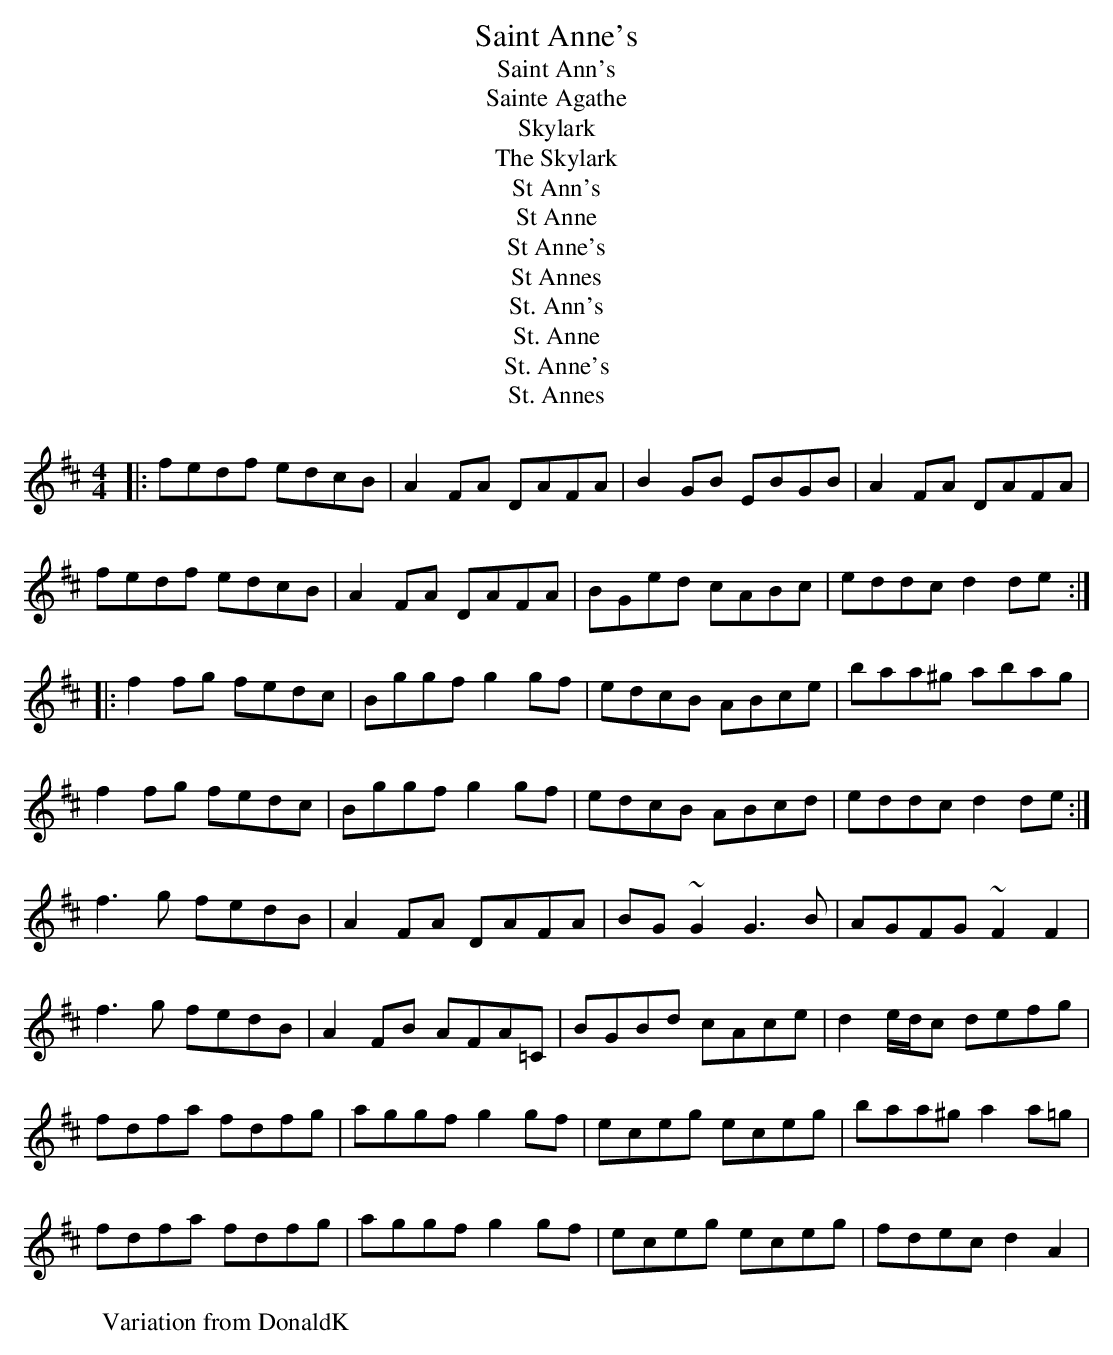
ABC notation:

X:1
T:Saint Anne's
T:Saint Ann's
T:Sainte Agathe
T:Skylark
T:Skylark, The
T:St Ann's
T:St Anne
T:St Anne's
T:St Annes
T:St. Ann's
T:St. Anne
T:St. Anne's
T:St. Annes
M:4/4
L:1/8
K:Dmaj
|:fedf edcB|A2FA DAFA|B2GB EBGB|A2FA DAFA|
fedf edcB|A2FA DAFA|BGed cABc|eddc d2 de:|
|:f2fg fedc|Bggf g2gf|edcB ABce|baa^g abag|
f2fg fedc|Bggf g2gf|edcB ABcd|eddc d2 de:|
W:Variation from DonaldK
f3g fedB|A2FA DAFA|BG~G2 G3B|AGFG ~F2F2|
f3g fedB|A2FB AFA=C|BGBd cAce|d2e/d/c defg|
fdfa fdfg|aggf g2gf|eceg eceg|baa^g a2a=g|
fdfa fdfg|aggf g2gf|eceg eceg|fdec d2 A2|
